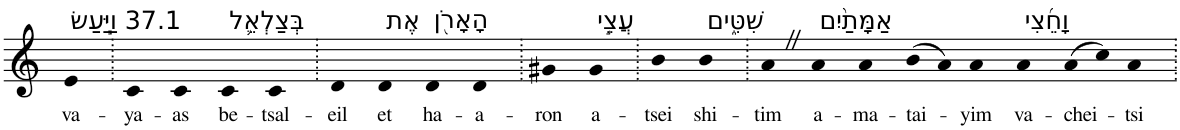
**kern	**text
*part1	*part1
*staff1	*staff1
*I"Piano	*
*I'Pno	*
*clefG2	*
*k[]	*
=1	=1
!LO:TX:a:t=37.1 וַיַּ֧עַשׂ	!
!	!LO:LY:b
4e	va-
=2.	=2.
!	!LO:LY:b
4c	-ya-
!	!LO:LY:b
4c	-as
!LO:TX:a:t=בְּצַלְאֵ֛ל	!
!	!LO:LY:b
4c	be-
!	!LO:LY:b
4c	-tsal-
=3.	=3.
!	!LO:LY:b
4d	-eil
!LO:TX:a:t=אֶת	!
!	!LO:LY:b
4d	et
!LO:TX:a:t=הָאָרֹ֖ן	!
!	!LO:LY:b
4d	ha-
!	!LO:LY:b
4d	-a-
=4.	=4.
!	!LO:LY:b
4g#X	-ron
!LO:TX:a:t=עֲצֵ֣י	!
!	!LO:LY:b
4g#	a-
=5.	=5.
!	!LO:LY:b
4b	-tsei
!LO:TX:a:t=שִׁטִּ֑ים	!
!	!LO:LY:b
4b	shi-
=6.	=6.
!	!LO:LY:b
4aZ	-tim
!LO:TX:a:t=אַמָּתַ֨יִם	!
!	!LO:LY:b
4a	a-
!	!LO:LY:b
4a	-ma-
!	!LO:LY:b
(8b	-tai-
8a)	.
!	!LO:LY:b
4a	-yim
!LO:TX:a:t=וָחֵ֜צִי	!
!	!LO:LY:b
4a	va-
!	!LO:LY:b
(8a	-chei-
8cc)	.
!	!LO:LY:b
4a	-tsi
=.	=.
*-	*-
